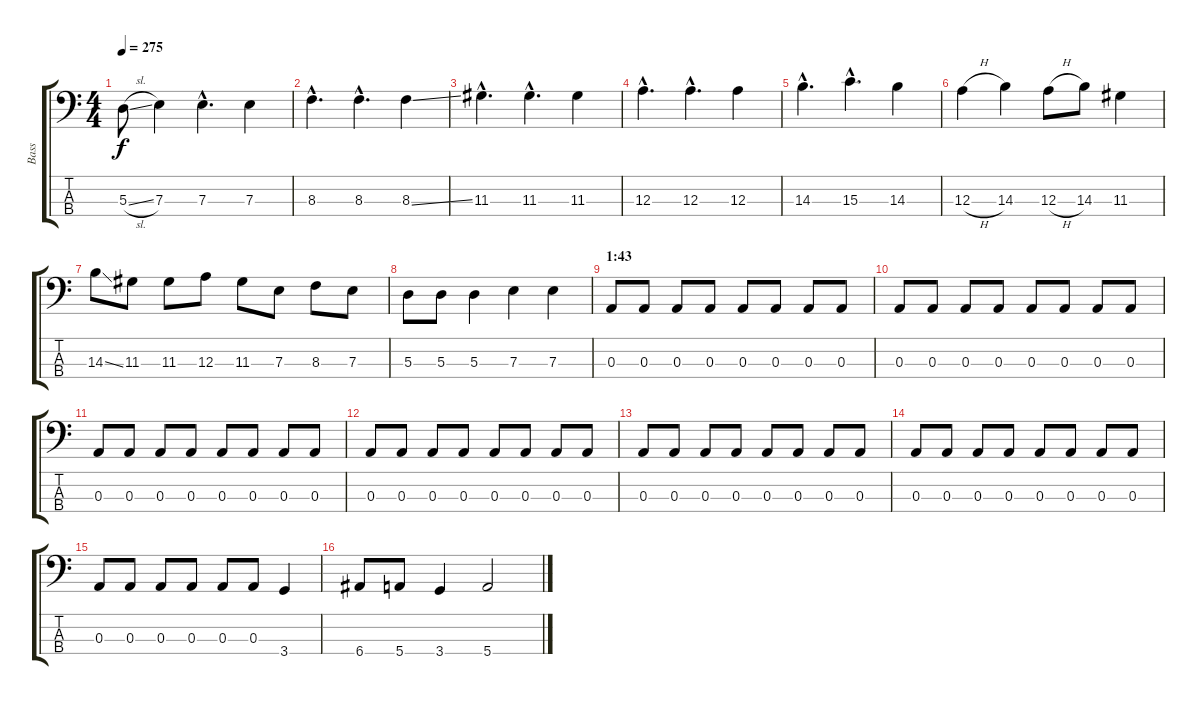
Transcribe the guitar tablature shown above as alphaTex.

\track ("Bass" "Bass") {instrument electricbasspick}
\staff {score tabs}
\tuning (G2 D2 A1 E1) {hide}
\ts (4 4)
\tempo 275
\clef f4
\ks c
5.3{sl}.8{dy f} 7.3.4 7.3{hac}.4{d} 7.3.4 |
8.3{hac}.4{d} 8.3{hac}.4{d} 8.3{ss}.4 |
11.3{hac}.4{d} 11.3{hac}.4{d} 11.3.4 |
12.3{hac}.4{d} 12.3{hac}.4{d} 12.3.4 |
14.3{hac}.4{d} 15.3{hac}.4{d} 14.3.4 |
12.3{h}.4 14.3.4 12.3{h}.8 14.3.8 11.3.4 |
14.3{ss}.8 11.3.8 11.3.8 12.3.8 11.3.8 7.3.8 8.3.8 7.3.8 |
5.3.8 5.3.8 5.3.4 7.3.4 7.3.4 |
\section ("" "1:43")
0.3.8 0.3.8 0.3.8 0.3.8 0.3.8 0.3.8 0.3.8 0.3.8 |
0.3.8 0.3.8 0.3.8 0.3.8 0.3.8 0.3.8 0.3.8 0.3.8 |
0.3.8 0.3.8 0.3.8 0.3.8 0.3.8 0.3.8 0.3.8 0.3.8 |
0.3.8 0.3.8 0.3.8 0.3.8 0.3.8 0.3.8 0.3.8 0.3.8 |
0.3.8 0.3.8 0.3.8 0.3.8 0.3.8 0.3.8 0.3.8 0.3.8 |
0.3.8 0.3.8 0.3.8 0.3.8 0.3.8 0.3.8 0.3.8 0.3.8 |
0.3.8 0.3.8 0.3.8 0.3.8 0.3.8 0.3.8 3.4.4 |
6.4.8 5.4.8 3.4.4 5.4.2
